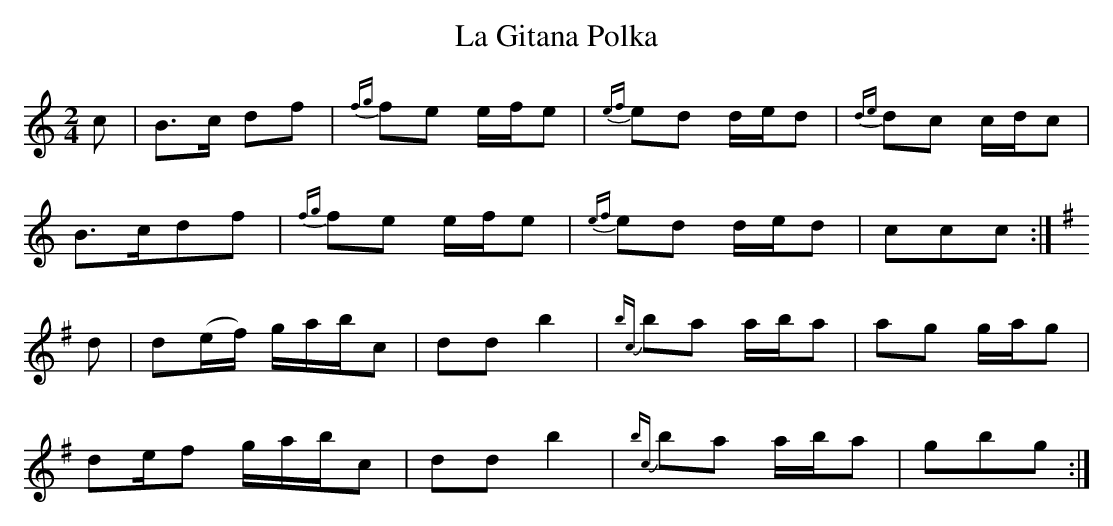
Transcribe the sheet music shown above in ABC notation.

X:1
T:La Gitana Polka
M:2/4
L:1/8
K:C
c|B>c df|{fg}fe e/f/e|{ef}ed d/e/d|{de}dc c/d/c|
B>cdf|{fg}fe e/f/e|{ef}ed d/e/d|ccc:|
K:G
d|d(e/f/) g/a/b/c’/|d’d b2|{bc’}ba a/b/a|ag g/a/g|
de/f g/a/b/c’/ |d’d b2|{bc’}ba a/b/a|gbg:|]
